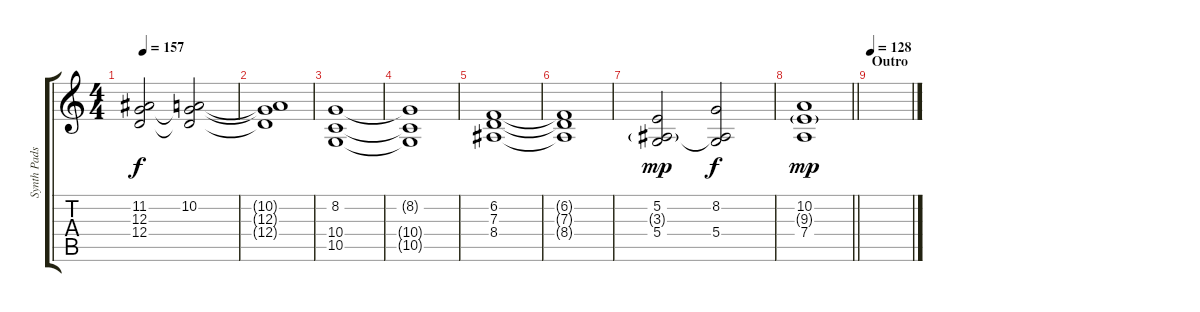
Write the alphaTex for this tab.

\track ("Synth Pads" "Synth Pads") {instrument stringensemble1}
\staff {score tabs}
\tuning (E4 B3 G3 D3 A2 E2) {hide}
\ts (4 4)
\tempo 157
\clef g2
\ks c
(11.2 12.3 12.4).2{dy f} (10.2 12.3{t} 12.4{t}).2 |
(10.2{t} 12.3{t} 12.4{t}).1 |
(8.2 10.4 10.5).1 |
(8.2{t} 10.4{t} 10.5{t}).1 |
(6.2 7.3 8.4).1 |
(6.2{t} 7.3{t} 8.4{t}).1 |
(5.2 3.3{g} 5.4).2{dy mp} (8.2 3.3{t} 5.4).2{dy f} |
\barLineRight lightlight
(10.2 9.3{g} 7.4).1{dy mp} |
\section ("" "Outro")
\tempo 128
